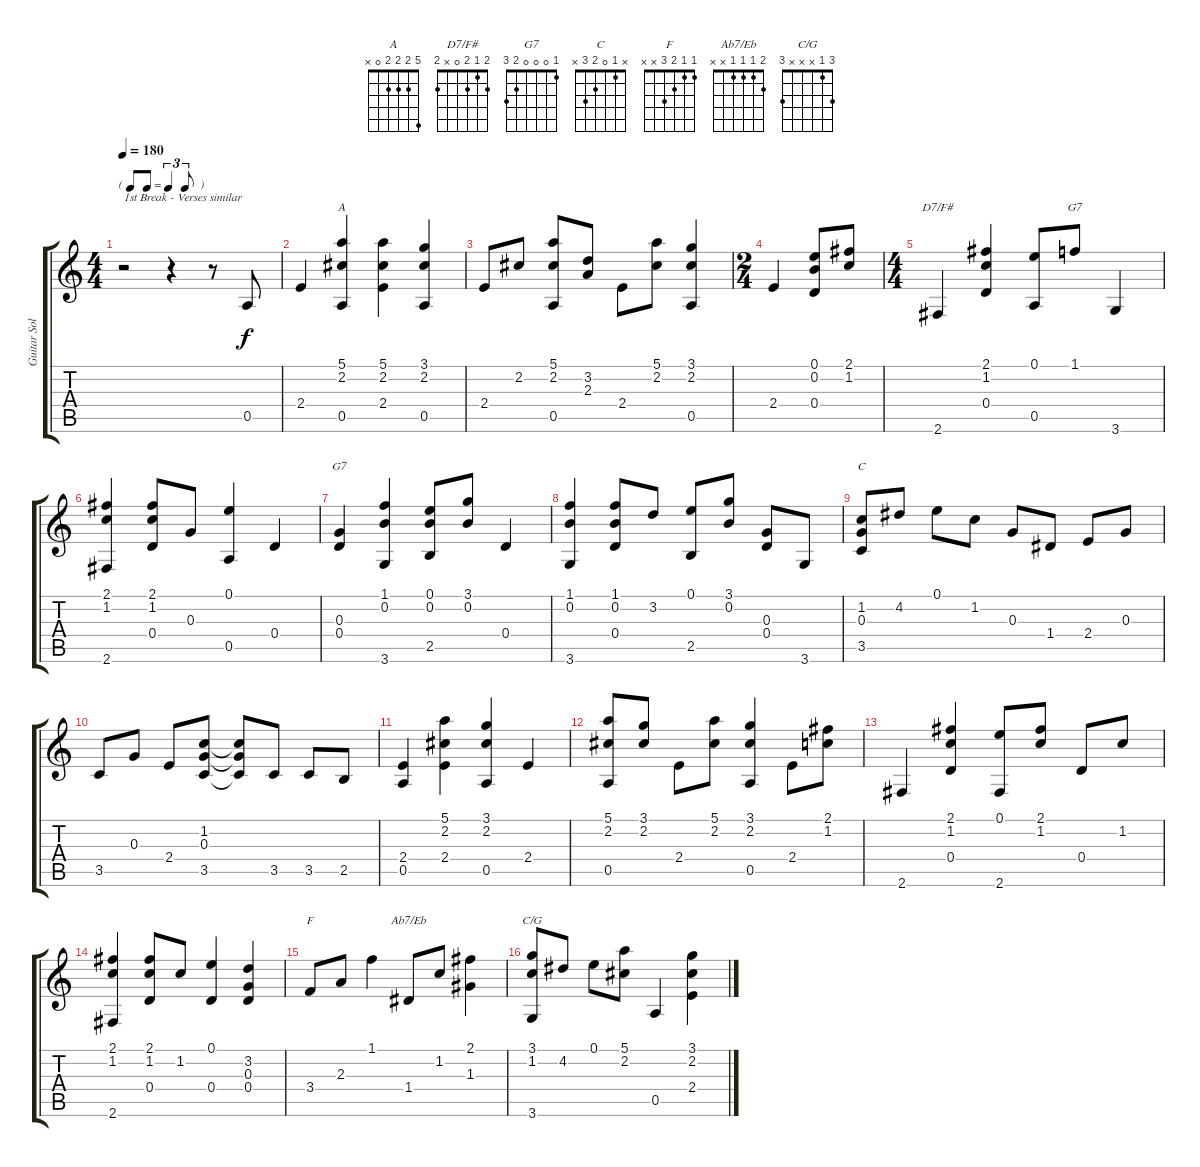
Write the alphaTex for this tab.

\track ("Guitar Solo" "Guitar Sol") {instrument acousticguitarsteel}
\staff {score tabs}
\tuning (E4 B3 G3 D3 A2 E2) {hide}
\chord ("A" 5 2 2 2 0 x)
\chord ("D7/F#" 2 1 2 0 x 2)
\chord ("G7" 1 0 0 0 x 3)
\chord ("G7" 1 0 0 0 2 3)
\chord ("C" x 1 0 2 3 x)
\chord ("F" 1 1 2 3 x x)
\chord ("Ab7/Eb" 2 1 1 1 x x)
\chord ("C/G" 3 1 x x x 3)
\ts (4 4)
\tf triplet8th
\tempo 180
\clef g2
\ks c
r.2{txt "1st Break - Verses similar" dy f instrument acousticguitarsteel} r.4 r.8 0.5.8 |
2.4.4 (5.1 2.2 0.5).4{ch "A"} (5.1 2.2 2.4).4 (3.1 2.2 0.5).4 |
2.4.8 2.2.8 (5.1 2.2 0.5).8 (3.2 2.3).8 2.4.8 (5.1 2.2).8 (3.1 2.2 0.5).4 |
\ts (2 4)
2.4.4 (0.1 0.2 0.4).8 (2.1 1.2).8 |
\ts (4 4)
2.6.4{ch "D7/F#"} (2.1 1.2 0.4).4 (0.1 0.5).8 1.1.8{ch "G7"} 3.6.4 |
(2.1 1.2 2.6).4 (2.1 1.2 0.4).8 0.3.8 (0.1 0.5).4 0.4.4 |
(0.3 0.4).4{ch "G7"} (1.1 0.2 3.6).4 (0.1 0.2 2.5).8 (3.1 0.2).8 0.4.4 |
(1.1 0.2 3.6).4 (1.1 0.2 0.4).8 3.2.8 (0.1 2.5).8 (3.1 0.2).8 (0.3 0.4).8 3.6.8 |
(1.2 0.3 3.5).8{ch "C"} 4.2.8 0.1.8 1.2.8 0.3.8 1.4.8 2.4.8 0.3.8 |
3.5.8 0.3.8 2.4.8 (1.2 0.3 3.5).8 (1.2{t} 0.3{t} 3.5{t}).8 3.5.8 3.5.8 2.5.8 |
(2.4 0.5).4 (5.1 2.2 2.4).4 (3.1 2.2 0.5).4 2.4.4 |
(5.1 2.2 0.5).8 (3.1 2.2).8 2.4.8 (5.1 2.2).8 (3.1 2.2 0.5).4 2.4.8 (2.1 1.2).8 |
2.6.4 (2.1 1.2 0.4).4 (0.1 2.6).8 (2.1 1.2).8 0.4.8 1.2.8 |
(2.1 1.2 2.6).4 (2.1 1.2 0.4).8 1.2.8 (0.1 0.4).4 (3.2 0.3 0.4).4 |
3.4.8{ch "F"} 2.3.8 1.1.4 1.4.8{ch "Ab7/Eb"} 1.2.8 (2.1 1.3).4 |
(3.1 1.2 3.6).8{ch "C/G"} 4.2.8 0.1.8 (5.1 2.2).8 0.5.4 (3.1 2.2 2.4).4
